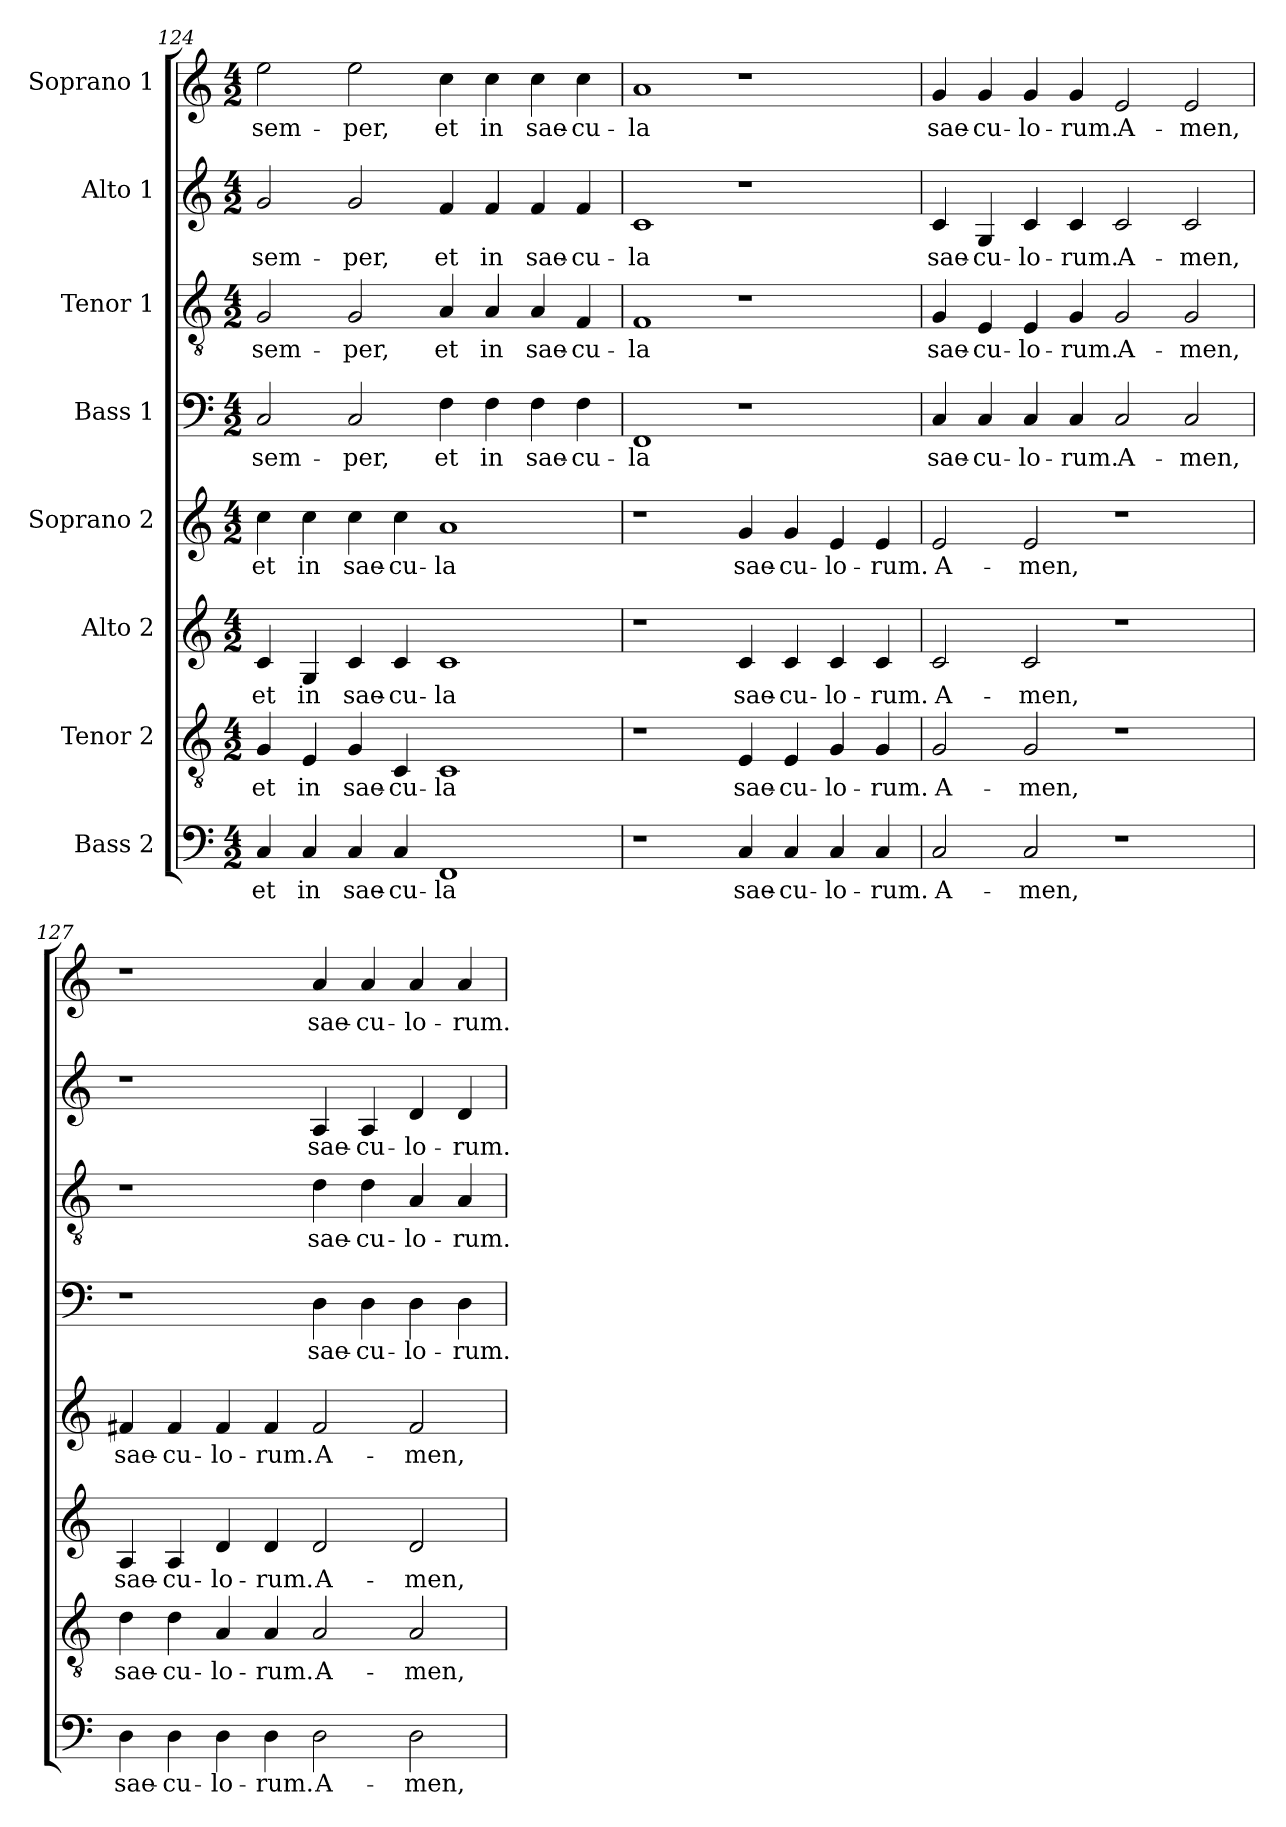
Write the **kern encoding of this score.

**kern	**text	**kern	**text	**kern	**text	**kern	**text	**kern	**text	**kern	**text	**kern	**text	**kern	**text
*part8	*part8	*part7	*part7	*part6	*part6	*part5	*part5	*part4	*part4	*part3	*part3	*part2	*part2	*part1	*part1
*staff8	*staff8	*staff7	*staff7	*staff6	*staff6	*staff5	*staff5	*staff4	*staff4	*staff3	*staff3	*staff2	*staff2	*staff1	*staff1
*I"Bass 2	*	*I"Tenor 2	*	*I"Alto 2	*	*I"Soprano 2	*	*I"Bass 1	*	*I"Tenor 1	*	*I"Alto 1	*	*I"Soprano 1	*
*clefF4	*	*clefGv2	*	*clefG2	*	*clefG2	*	*clefF4	*	*clefGv2	*	*clefG2	*	*clefG2	*
*k[]	*	*k[]	*	*k[]	*	*k[]	*	*k[]	*	*k[]	*	*k[]	*	*k[]	*
*M4/2	*	*M4/2	*	*M4/2	*	*M4/2	*	*M4/2	*	*M4/2	*	*M4/2	*	*M4/2	*
=124	=124	=124	=124	=124	=124	=124	=124	=124	=124	=124	=124	=124	=124	=124	=124
4C/	et	4G/	et	4c/	et	4cc\	et	2C/	sem-	2G/	sem-	2g/	sem-	2ee\	sem-
4C/	in	4E/	in	4G/	in	4cc\	in	.	.	.	.	.	.	.	.
4C/	sae-	4G/	sae-	4c/	sae-	4cc\	sae-	2C/	per,	2G/	per,	2g/	per,	2ee\	per,
4C/	cu-	4C/	cu-	4c/	cu-	4cc\	cu-	.	.	.	.	.	.	.	.
1FF	la	1C	la	1c	la	1a	la	4F\	et	4A/	et	4f/	et	4cc\	et
.	.	.	.	.	.	.	.	4F\	in	4A/	in	4f/	in	4cc\	in
.	.	.	.	.	.	.	.	4F\	sae-	4A/	sae-	4f/	sae-	4cc\	sae-
.	.	.	.	.	.	.	.	4F\	cu-	4F/	cu-	4f/	cu-	4cc\	cu-
=125	=125	=125	=125	=125	=125	=125	=125	=125	=125	=125	=125	=125	=125	=125	=125
1r	.	1r	.	1r	.	1r	.	1FF	la	1F	la	1c	la	1a	la
4C/	sae-	4E/	sae-	4c/	sae-	4g/	sae-	1r	.	1r	.	1r	.	1r	.
4C/	cu-	4E/	cu-	4c/	cu-	4g/	cu-	.	.	.	.	.	.	.	.
4C/	lo-	4G/	lo-	4c/	lo-	4e/	lo-	.	.	.	.	.	.	.	.
4C/	rum.	4G/	rum.	4c/	rum.	4e/	rum.	.	.	.	.	.	.	.	.
!!LO:LB:g=z
=126	=126	=126	=126	=126	=126	=126	=126	=126	=126	=126	=126	=126	=126	=126	=126
2C/	A-	2G/	A-	2c/	A-	2e/	A-	4C/	sae-	4G/	sae-	4c/	sae-	4g/	sae-
.	.	.	.	.	.	.	.	4C/	cu-	4E/	cu-	4G/	cu-	4g/	cu-
2C/	men,	2G/	men,	2c/	men,	2e/	men,	4C/	lo-	4E/	lo-	4c/	lo-	4g/	lo-
.	.	.	.	.	.	.	.	4C/	rum.	4G/	rum.	4c/	rum.	4g/	rum.
1r	.	1r	.	1r	.	1r	.	2C/	A-	2G/	A-	2c/	A-	2e/	A-
.	.	.	.	.	.	.	.	2C/	men,	2G/	men,	2c/	men,	2e/	men,
=127	=127	=127	=127	=127	=127	=127	=127	=127	=127	=127	=127	=127	=127	=127	=127
4D\	sae-	4d\	sae-	4A/	sae-	4f#X/	sae-	1r	.	1r	.	1r	.	1r	.
4D\	cu-	4d\	cu-	4A/	cu-	4f#/	cu-	.	.	.	.	.	.	.	.
4D\	lo-	4A/	lo-	4d/	lo-	4f#/	lo-	.	.	.	.	.	.	.	.
4D\	rum.	4A/	rum.	4d/	rum.	4f#/	rum.	.	.	.	.	.	.	.	.
2D\	A-	2A/	A-	2d/	A-	2f#/	A-	4D\	sae-	4d\	sae-	4A/	sae-	4a/	sae-
.	.	.	.	.	.	.	.	4D\	cu-	4d\	cu-	4A/	cu-	4a/	cu-
2D\	men,	2A/	men,	2d/	men,	2f#/	men,	4D\	lo-	4A/	lo-	4d/	lo-	4a/	lo-
.	.	.	.	.	.	.	.	4D\	rum.	4A/	rum.	4d/	rum.	4a/	rum.
=	=	=	=	=	=	=	=	=	=	=	=	=	=	=	=
*-	*-	*-	*-	*-	*-	*-	*-	*-	*-	*-	*-	*-	*-	*-	*-
